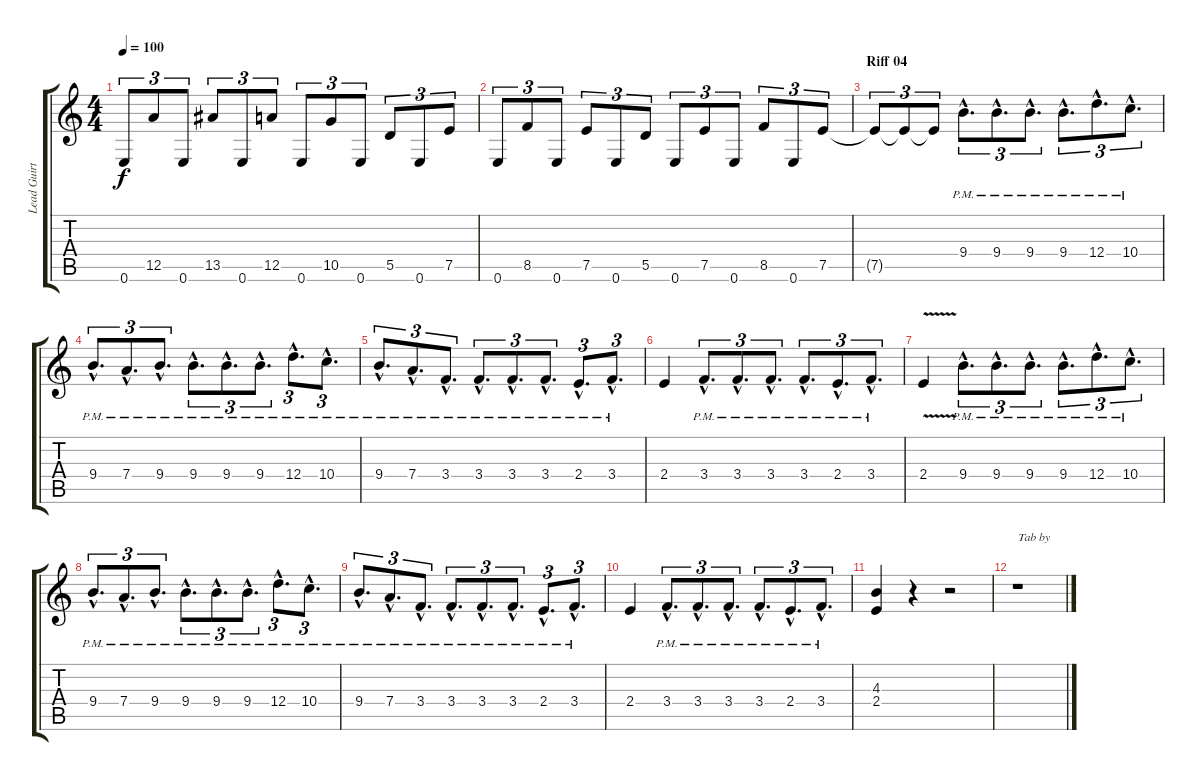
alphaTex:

\track ("Lead Guirtar" "Lead Guirt") {instrument overdrivenguitar}
\staff {score tabs}
\tuning (E4 B3 G3 D3 A2 E2) {hide}
\ts (4 4)
\tempo 100
\clef g2
\ks c
0.6.8{tu (3 2) dy f} 12.5.8{tu (3 2)} 0.6.8{tu (3 2)} 13.5.8{tu (3 2)} 0.6.8{tu (3 2)} 12.5.8{tu (3 2)} 0.6.8{tu (3 2)} 10.5.8{tu (3 2)} 0.6.8{tu (3 2)} 5.5.8{tu (3 2)} 0.6.8{tu (3 2)} 7.5.8{tu (3 2)} |
0.6.8{tu (3 2)} 8.5.8{tu (3 2)} 0.6.8{tu (3 2)} 7.5.8{tu (3 2)} 0.6.8{tu (3 2)} 5.5.8{tu (3 2)} 0.6.8{tu (3 2)} 7.5.8{tu (3 2)} 0.6.8{tu (3 2)} 8.5.8{tu (3 2)} 0.6.8{tu (3 2)} 7.5.8{tu (3 2)} |
\section ("" "Riff 04")
7.5{t}.8{tu (3 2)} 7.5{t}.8{tu (3 2)} 7.5{t}.8{tu (3 2)} 9.4{hac pm}.8{d tu (3 2)} 9.4{hac pm}.8{d tu (3 2)} 9.4{hac pm}.8{d tu (3 2)} 9.4{hac pm}.8{d tu (3 2)} 12.4{hac pm}.8{d tu (3 2)} 10.4{hac pm}.8{d tu (3 2)} |
9.4{hac pm}.8{d tu (3 2)} 7.4{hac pm}.8{d tu (3 2)} 9.4{hac pm}.8{d tu (3 2)} 9.4{hac pm}.8{d tu (3 2)} 9.4{hac pm}.8{d tu (3 2)} 9.4{hac pm}.8{d tu (3 2)} 12.4{hac pm}.8{d tu (3 2)} 10.4{hac pm}.8{d tu (3 2)} |
9.4{hac pm}.8{d tu (3 2)} 7.4{hac pm}.8{d tu (3 2)} 3.4{hac pm}.8{d tu (3 2)} 3.4{hac pm}.8{d tu (3 2)} 3.4{hac pm}.8{d tu (3 2)} 3.4{hac pm}.8{d tu (3 2)} 2.4{hac pm}.8{d tu (3 2)} 3.4{hac pm}.8{d tu (3 2)} |
2.4.4 3.4{hac pm}.8{d tu (3 2)} 3.4{hac pm}.8{d tu (3 2)} 3.4{hac pm}.8{d tu (3 2)} 3.4{hac pm}.8{d tu (3 2)} 2.4{hac pm}.8{d tu (3 2)} 3.4{hac pm}.8{d tu (3 2)} |
2.4{v}.4 9.4{hac pm}.8{d tu (3 2)} 9.4{hac pm}.8{d tu (3 2)} 9.4{hac pm}.8{d tu (3 2)} 9.4{hac pm}.8{d tu (3 2)} 12.4{hac pm}.8{d tu (3 2)} 10.4{hac pm}.8{d tu (3 2)} |
9.4{hac pm}.8{d tu (3 2)} 7.4{hac pm}.8{d tu (3 2)} 9.4{hac pm}.8{d tu (3 2)} 9.4{hac pm}.8{d tu (3 2)} 9.4{hac pm}.8{d tu (3 2)} 9.4{hac pm}.8{d tu (3 2)} 12.4{hac pm}.8{d tu (3 2)} 10.4{hac pm}.8{d tu (3 2)} |
9.4{hac pm}.8{d tu (3 2)} 7.4{hac pm}.8{d tu (3 2)} 3.4{hac pm}.8{d tu (3 2)} 3.4{hac pm}.8{d tu (3 2)} 3.4{hac pm}.8{d tu (3 2)} 3.4{hac pm}.8{d tu (3 2)} 2.4{hac pm}.8{d tu (3 2)} 3.4{hac pm}.8{d tu (3 2)} |
2.4.4 3.4{hac pm}.8{d tu (3 2)} 3.4{hac pm}.8{d tu (3 2)} 3.4{hac pm}.8{d tu (3 2)} 3.4{hac pm}.8{d tu (3 2)} 2.4{hac pm}.8{d tu (3 2)} 3.4{hac pm}.8{d tu (3 2)} |
(4.3 2.4).4 r.4 r.2 |
r.1{txt "Tab by"}
